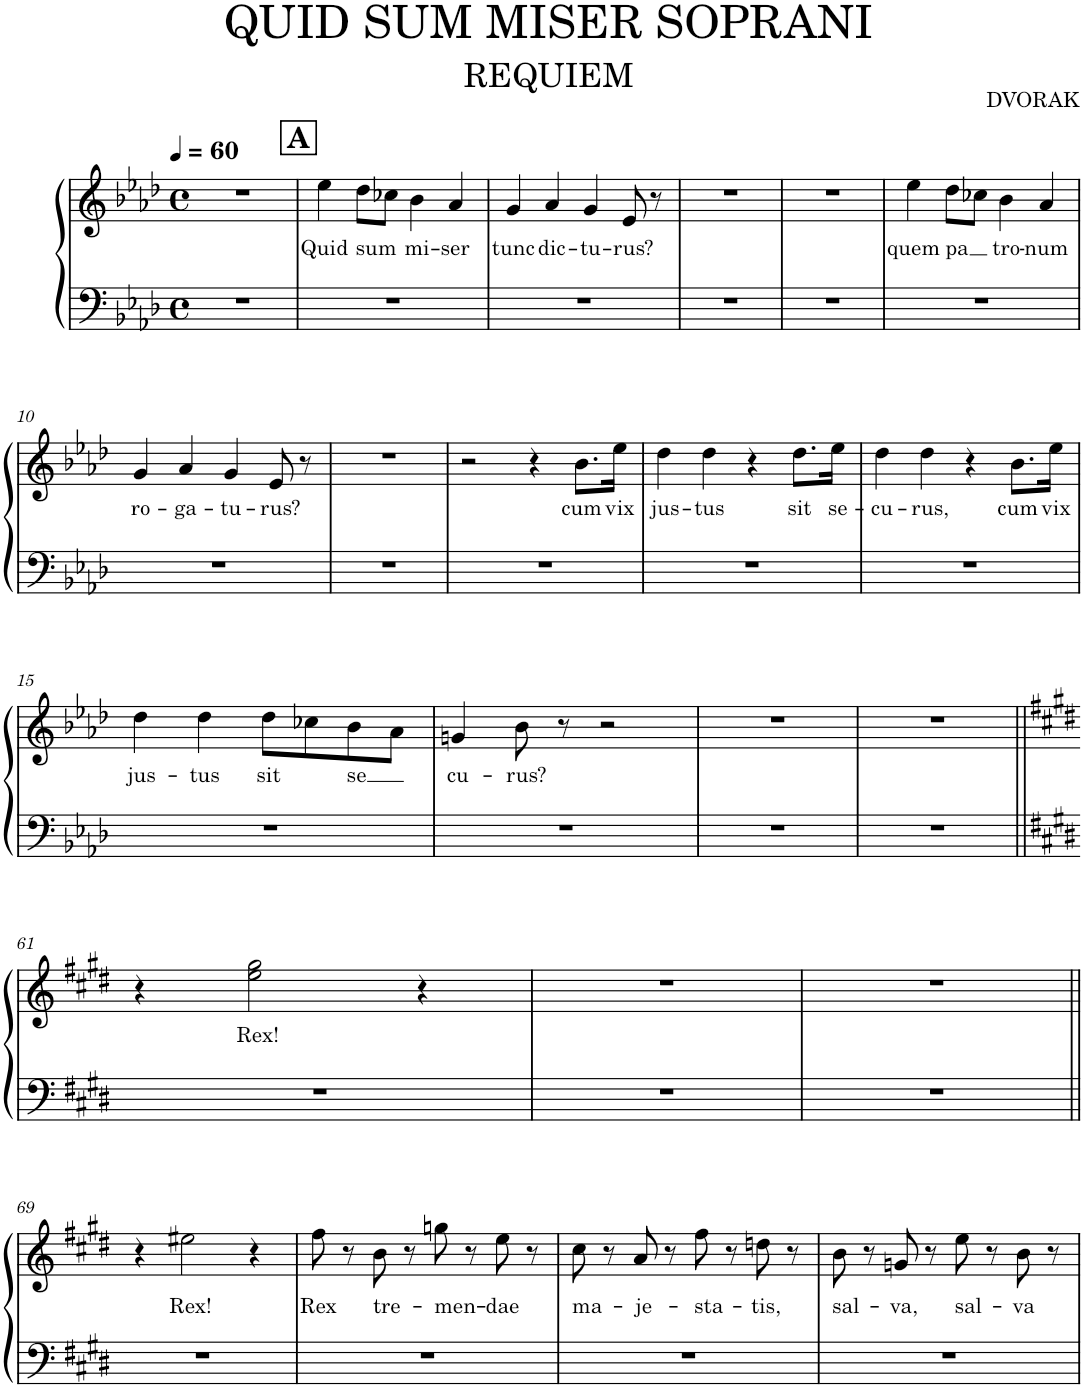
**kern	**kern	**text
*part1	*part1	*part1
*staff2	*staff1	*staff1
*I"Piano	*	*
*I'Pno.	*	*
*clefF4	*clefG2	*
*k[b-e-a-d-]	*k[b-e-a-d-]	*
*M4/4	*M4/4	*
*met(c)	*met(c)	*
*MM60	*MM60	*
=4	=4	=4
1r	1r	.
!!LO:REH:place=s1:a:B:cj:fs=14:t=A
=5	=5	=5
!	!	!LO:LY:b
1r	4ee-\	Quid
!	!	!LO:LY:b
.	8dd-\L	sum
.	8cc-X\J	.
!	!	!LO:LY:b
.	4b-\	mi-
!	!	!LO:LY:b
.	4a-/	-ser
=6	=6	=6
!	!	!LO:LY:b
1r	4g/	tunc
!	!	!LO:LY:b
.	4a-/	dic-
!	!	!LO:LY:b
.	4g/	-tu-
!	!	!LO:LY:b
.	8e-/	-rus?
.	8r	.
=7	=7	=7
1r	1r	.
=8	=8	=8
1r	1r	.
=9	=9	=9
!	!	!LO:LY:b
1r	4ee-\	quem
!	!	!LO:LY:b
.	8dd-\L	pa
.	8cc-X\J	.
!	!	!LO:LY:b
.	4b-\	tro-
!	!	!LO:LY:b
.	4a-/	-num
!!LO:LB:g=z
=10	=10	=10
!	!	!LO:LY:b
1r	4g/	ro-
!	!	!LO:LY:b
.	4a-/	-ga-
!	!	!LO:LY:b
.	4g/	-tu-
!	!	!LO:LY:b
.	8e-/	-rus?
.	8r	.
=11	=11	=11
1r	1r	.
=12	=12	=12
1r	2r	.
.	4r	.
!	!	!LO:LY:b
.	8.b-\L	cum
!	!	!LO:LY:b
.	16ee-\Jk	vix
=13	=13	=13
!	!	!LO:LY:b
1r	4dd-\	jus-
!	!	!LO:LY:b
.	4dd-\	-tus
.	4r	.
!	!	!LO:LY:b
.	8.dd-\L	sit
!	!	!LO:LY:b
.	16ee-\Jk	se-
=14	=14	=14
!	!	!LO:LY:b
1r	4dd-\	-cu-
!	!	!LO:LY:b
.	4dd-\	-rus,
.	4r	.
!	!	!LO:LY:b
.	8.b-\L	cum
!	!	!LO:LY:b
.	16ee-\Jk	vix
!!LO:LB:g=z
=15	=15	=15
!	!	!LO:LY:b
1r	4dd-\	jus-
!	!	!LO:LY:b
.	4dd-\	-tus
!	!	!LO:LY:b
.	8dd-\L	sit
.	8cc-X\	.
!	!	!LO:LY:b
.	8b-\	se
.	8a-\J	.
=16	=16	=16
!	!	!LO:LY:b
1r	4gn/	cu-
!	!	!LO:LY:b
.	8b-\	-rus?
.	8r	.
.	2r	.
=17	=17	=17
1r	1r	.
=18	=18	=18
1r	1r	.
!!LO:LB:g=z
=61||	=61||	=61||
*k[f#c#g#d#]	*k[f#c#g#d#]	*
1r	4r	.
!	!	!LO:LY:b
.	2ee\ 2gg#\	Rex!
.	4r	.
=62	=62	=62
1r	1r	.
=63	=63	=63
1r	1r	.
!!LO:LB:g=z
=69||	=69||	=69||
1r	4r	.
!	!	!LO:LY:b
.	2ee#X\	Rex!
.	4r	.
=70	=70	=70
!	!	!LO:LY:b
1r	8ff#\	Rex
.	8r	.
!	!	!LO:LY:b
.	8b\	tre-
.	8r	.
!	!	!LO:LY:b
.	8ggn\	-men-
.	8r	.
!	!	!LO:LY:b
.	8ee\	-dae
.	8r	.
=71	=71	=71
!	!	!LO:LY:b
1r	8cc#\	ma-
.	8r	.
!	!	!LO:LY:b
.	8a/	-je-
.	8r	.
!	!	!LO:LY:b
.	8ff#\	-sta-
.	8r	.
!	!	!LO:LY:b
.	8ddn\	-tis,
.	8r	.
=72	=72	=72
!	!	!LO:LY:b
1r	8b\	sal-
.	8r	.
!	!	!LO:LY:b
.	8gn/	-va,
.	8r	.
!	!	!LO:LY:b
.	8ee\	sal-
.	8r	.
!	!	!LO:LY:b
.	8b\	-va
.	8r	.
=	=	=
*-	*-	*-
